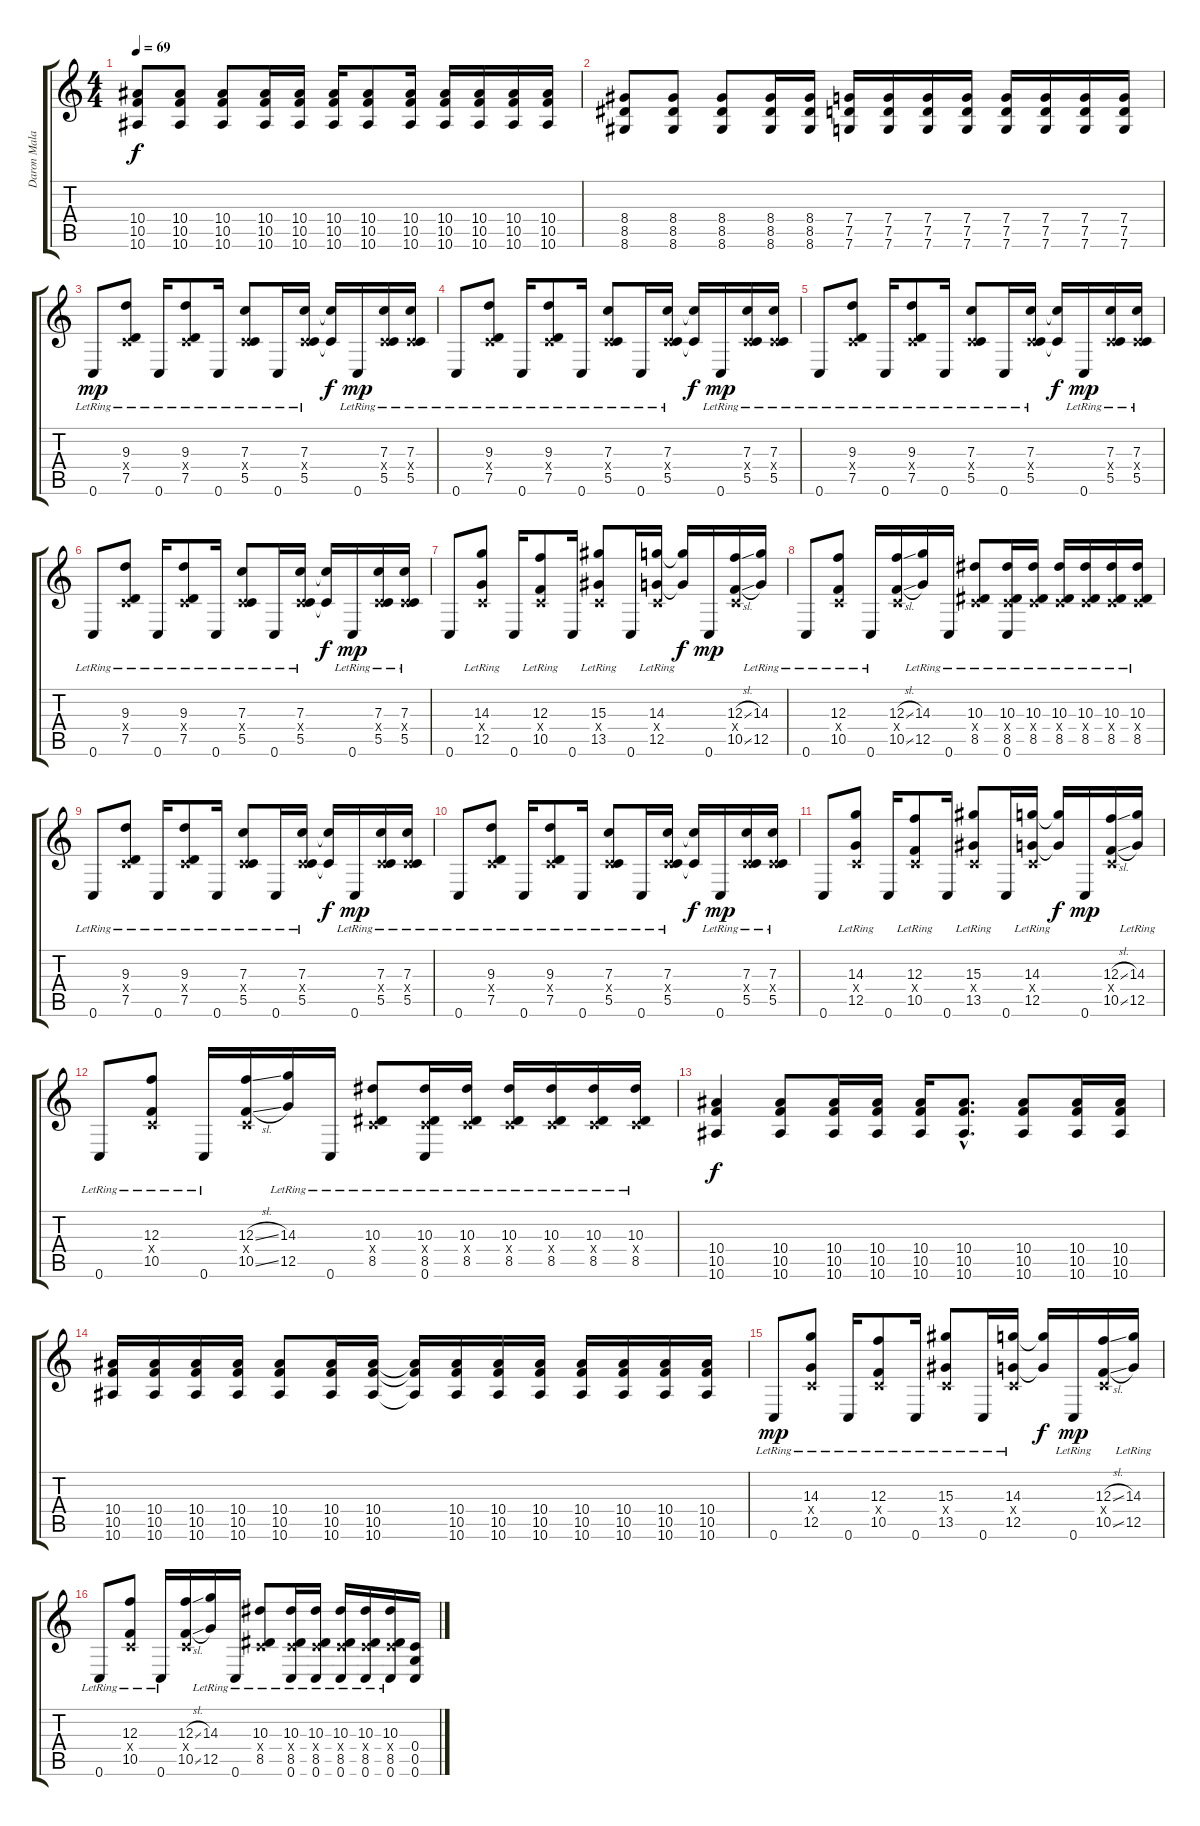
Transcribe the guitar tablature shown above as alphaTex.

\track ("Daron Malakian (Guitar 2)" "Daron Mala") {instrument distortionguitar}
\staff {score tabs}
\tuning (D4 A3 F3 C3 G2 C2) {hide}
\ts (4 4)
\tempo 69
\clef g2
\ks c
(10.4 10.5 10.6).8{dy f instrument distortionguitar} (10.4 10.5 10.6).8 (10.4 10.5 10.6).8 (10.4 10.5 10.6).16 (10.4 10.5 10.6).16 (10.4 10.5 10.6).16 (10.4 10.5 10.6).8 (10.4 10.5 10.6).16 (10.4 10.5 10.6).16 (10.4 10.5 10.6).16 (10.4 10.5 10.6).16 (10.4 10.5 10.6).16 |
(8.4 8.5 8.6).8 (8.4 8.5 8.6).8 (8.4 8.5 8.6).8 (8.4 8.5 8.6).16 (8.4 8.5 8.6).16 (7.4 7.5 7.6).16 (7.4 7.5 7.6).16 (7.4 7.5 7.6).16 (7.4 7.5 7.6).16 (7.4 7.5 7.6).16 (7.4 7.5 7.6).16 (7.4 7.5 7.6).16 (7.4 7.5 7.6).16 |
0.6{lr}.8{dy mp instrument overdrivenguitar} (9.3{lr} 0.4{x} 7.5{lr}).8 0.6{lr}.16 (9.3{lr} 0.4{x} 7.5{lr}).8 0.6{lr}.16 (7.3{lr} 0.4{x} 5.5{lr}).8 0.6{lr}.16 (7.3{lr} 0.4{x} 5.5{lr}).16 (7.3{t} 5.5{t}).16{dy f} 0.6{lr}.16{dy mp} (7.3{lr} 0.4{x} 5.5{lr}).16 (7.3{lr} 0.4{x} 5.5{lr}).16 |
0.6{lr}.8 (9.3{lr} 0.4{x} 7.5{lr}).8 0.6{lr}.16 (9.3{lr} 0.4{x} 7.5{lr}).8 0.6{lr}.16 (7.3{lr} 0.4{x} 5.5{lr}).8 0.6{lr}.16 (7.3{lr} 0.4{x} 5.5{lr}).16 (7.3{t} 5.5{t}).16{dy f} 0.6{lr}.16{dy mp} (7.3{lr} 0.4{x} 5.5{lr}).16 (7.3{lr} 0.4{x} 5.5{lr}).16 |
0.6{lr}.8 (9.3{lr} 0.4{x} 7.5{lr}).8 0.6{lr}.16 (9.3{lr} 0.4{x} 7.5{lr}).8 0.6{lr}.16 (7.3{lr} 0.4{x} 5.5{lr}).8 0.6{lr}.16 (7.3{lr} 0.4{x} 5.5{lr}).16 (7.3{t} 5.5{t}).16{dy f} 0.6{lr}.16{dy mp} (7.3{lr} 0.4{x} 5.5{lr}).16 (7.3{lr} 0.4{x} 5.5{lr}).16 |
0.6{lr}.8 (9.3{lr} 0.4{x} 7.5{lr}).8 0.6{lr}.16 (9.3{lr} 0.4{x} 7.5{lr}).8 0.6{lr}.16 (7.3{lr} 0.4{x} 5.5{lr}).8 0.6{lr}.16 (7.3{lr} 0.4{x} 5.5{lr}).16 (7.3{t} 5.5{t}).16{dy f} 0.6{lr}.16{dy mp} (7.3{lr} 0.4{x} 5.5{lr}).16 (7.3{lr} 0.4{x} 5.5{lr}).16 |
0.6.8 (14.3{lr} 0.4{x} 12.5{lr}).8 0.6.16 (12.3{lr} 0.4{x} 10.5{lr}).8 0.6.16 (15.3{lr} 0.4{x} 13.5{lr}).8 0.6.16 (14.3{lr} 0.4{x} 12.5{lr}).16 (14.3{t} 12.5{t}).16{dy f} 0.6.16{dy mp} (12.3{sl} 0.4{x} 10.5{sl}).16 (14.3{lr} 12.5{lr}).16 |
0.6{lr}.8 (12.3{lr} 0.4{x} 10.5{lr}).8 0.6{lr}.16 (12.3{sl} 0.4{x} 10.5{sl}).16 (14.3{lr} 12.5{lr}).16 0.6{lr}.16 (10.3{lr} 0.4{x} 8.5{lr}).8 (10.3{lr} 0.4{x} 8.5{lr} 0.6{lr}).16 (10.3{lr} 0.4{x} 8.5{lr}).16 (10.3{lr} 0.4{x} 8.5{lr}).16 (10.3{lr} 0.4{x} 8.5{lr}).16 (10.3{lr} 0.4{x} 8.5{lr}).16 (10.3{lr} 0.4{x} 8.5{lr}).16 |
0.6{lr}.8 (9.3{lr} 0.4{x} 7.5{lr}).8 0.6{lr}.16 (9.3{lr} 0.4{x} 7.5{lr}).8 0.6{lr}.16 (7.3{lr} 0.4{x} 5.5{lr}).8 0.6{lr}.16 (7.3{lr} 0.4{x} 5.5{lr}).16 (7.3{t} 5.5{t}).16{dy f} 0.6{lr}.16{dy mp} (7.3{lr} 0.4{x} 5.5{lr}).16 (7.3{lr} 0.4{x} 5.5{lr}).16 |
0.6{lr}.8 (9.3{lr} 0.4{x} 7.5{lr}).8 0.6{lr}.16 (9.3{lr} 0.4{x} 7.5{lr}).8 0.6{lr}.16 (7.3{lr} 0.4{x} 5.5{lr}).8 0.6{lr}.16 (7.3{lr} 0.4{x} 5.5{lr}).16 (7.3{t} 5.5{t}).16{dy f} 0.6{lr}.16{dy mp} (7.3{lr} 0.4{x} 5.5{lr}).16 (7.3{lr} 0.4{x} 5.5{lr}).16 |
0.6.8 (14.3{lr} 0.4{x} 12.5{lr}).8 0.6.16 (12.3{lr} 0.4{x} 10.5{lr}).8 0.6.16 (15.3{lr} 0.4{x} 13.5{lr}).8 0.6.16 (14.3{lr} 0.4{x} 12.5{lr}).16 (14.3{t} 12.5{t}).16{dy f} 0.6.16{dy mp} (12.3{sl} 0.4{x} 10.5{sl}).16 (14.3{lr} 12.5{lr}).16 |
0.6{lr}.8 (12.3{lr} 0.4{x} 10.5{lr}).8 0.6{lr}.16 (12.3{sl} 0.4{x} 10.5{sl}).16 (14.3{lr} 12.5{lr}).16 0.6{lr}.16 (10.3{lr} 0.4{x} 8.5{lr}).8 (10.3{lr} 0.4{x} 8.5{lr} 0.6{lr}).16 (10.3{lr} 0.4{x} 8.5{lr}).16 (10.3{lr} 0.4{x} 8.5{lr}).16 (10.3{lr} 0.4{x} 8.5{lr}).16 (10.3{lr} 0.4{x} 8.5{lr}).16 (10.3{lr} 0.4{x} 8.5{lr}).16 |
(10.4 10.5 10.6).4{dy f instrument distortionguitar} (10.4 10.5 10.6).8 (10.4 10.5 10.6).16 (10.4 10.5 10.6).16 (10.4 10.5 10.6).16 (10.4{hac} 10.5{hac} 10.6{hac}).8{d} (10.4 10.5 10.6).8 (10.4 10.5 10.6).16 (10.4 10.5 10.6).16 |
(10.4 10.5 10.6).16 (10.4 10.5 10.6).16 (10.4 10.5 10.6).16 (10.4 10.5 10.6).16 (10.4 10.5 10.6).8 (10.4 10.5 10.6).16 (10.4 10.5 10.6).16 (10.4{t} 10.5{t} 10.6{t}).16 (10.4 10.5 10.6).16 (10.4 10.5 10.6).16 (10.4 10.5 10.6).16 (10.4 10.5 10.6).16 (10.4 10.5 10.6).16 (10.4 10.5 10.6).16 (10.4 10.5 10.6).16 |
0.6{lr}.8{dy mp instrument overdrivenguitar} (14.3{lr} 0.4{x} 12.5{lr}).8 0.6{lr}.16 (12.3{lr} 0.4{x} 10.5{lr}).8 0.6{lr}.16 (15.3{lr} 0.4{x} 13.5).8 0.6{lr}.16 (14.3{lr} 0.4{x} 12.5{lr}).16 (14.3{t} 12.5{t}).16{dy f} 0.6{lr}.16{dy mp} (12.3{sl} 0.4{x} 10.5{sl}).16 (14.3{lr} 12.5{lr}).16 |
0.6{lr}.8 (12.3{lr} 0.4{x} 10.5{lr}).8 0.6{lr}.16 (12.3{sl} 0.4{x} 10.5{sl}).16 (14.3{lr} 12.5{lr}).16 0.6{lr}.16 (10.3{lr} 0.4{x} 8.5{lr}).8 (10.3{lr} 0.4{x} 8.5{lr} 0.6{lr}).16 (10.3{lr} 0.4{x} 8.5{lr} 0.6{lr}).16 (10.3{lr} 0.4{x} 8.5{lr} 0.6{lr}).16 (10.3{lr} 0.4{x} 8.5{lr} 0.6{lr}).16 (10.3{lr} 0.4{x} 8.5{lr} 0.6{lr}).16 (0.4 0.5 0.6).16
